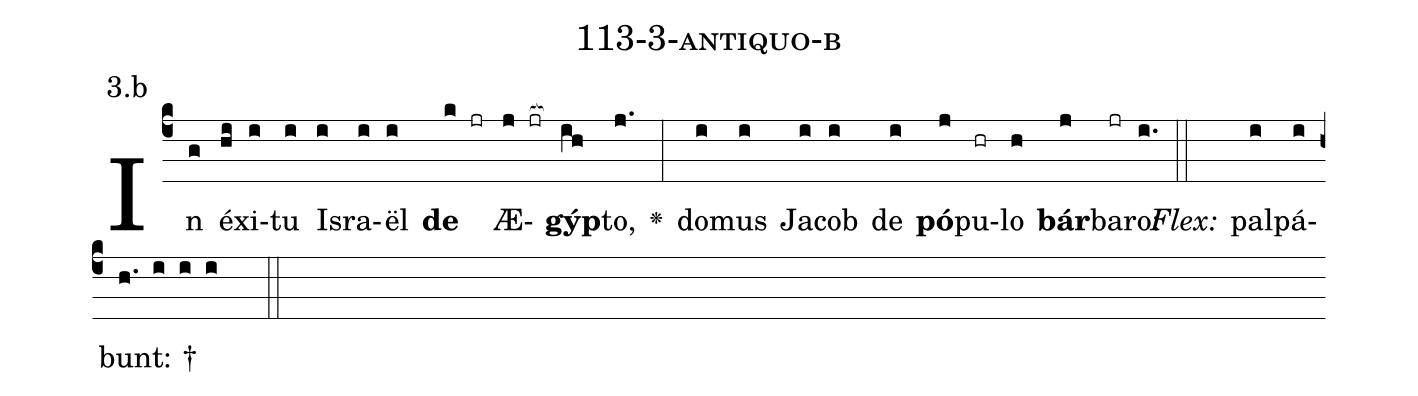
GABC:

name: 113-3-antiquo-b;
annotation: 3.b;
%%
(c4)In(g) éx(hi)i(i)tu(i) Is(i)ra(i)ël(i) <b>de</b>(k jr) Æ(j jr[ocb:1{])<b>gýp</b>(ih[ocb:0}])to,(j.) <v>\greheightstar</v>(:) do(i)mus(i) Ja(i)cob(i) de(i) <b>pó</b>(j)pu(hr)lo(h) <b>bár</b>(j)ba(jr)ro:(i.) (::)
<i>Flex:</i>()  pal(i)pá(i)bunt: †(h. i i i  ::)

%E(i) u(i) o(j) u(h) a(j) e.(i.) (::)
